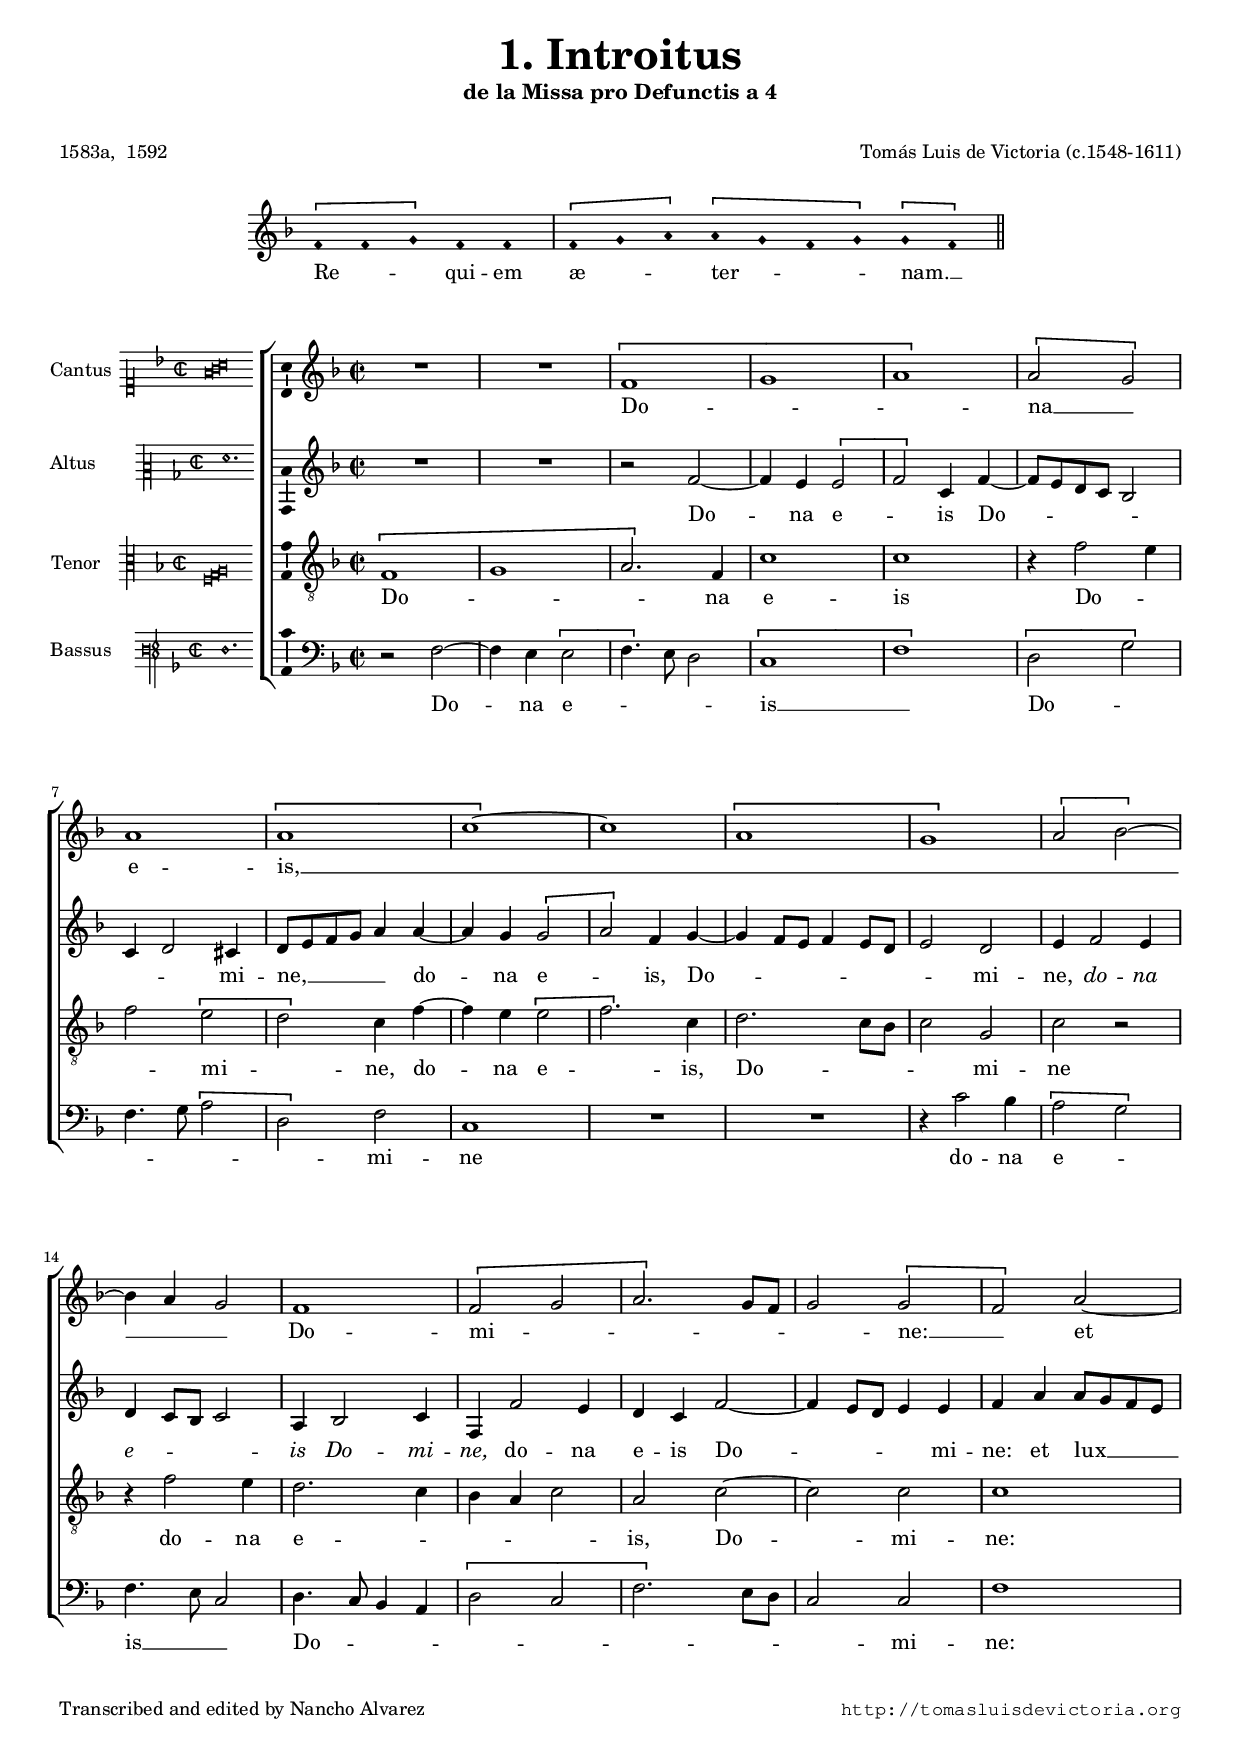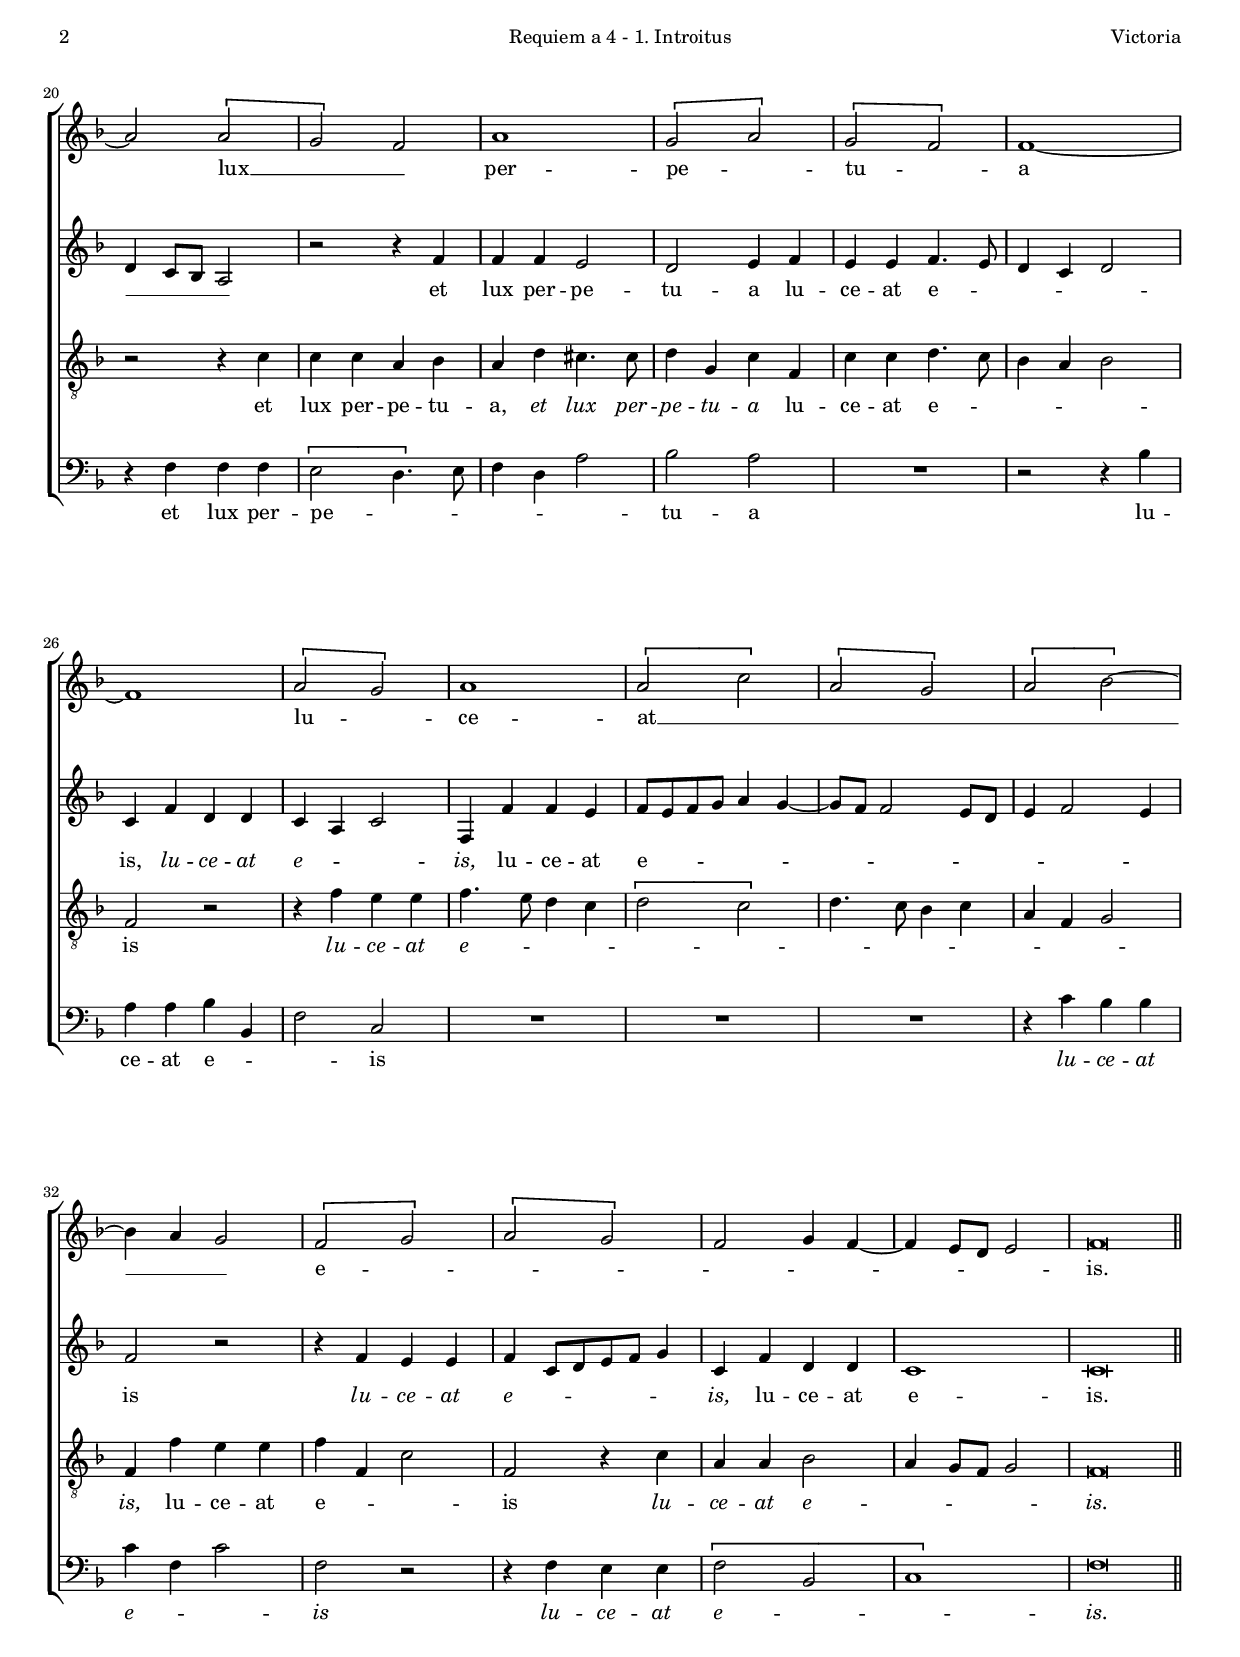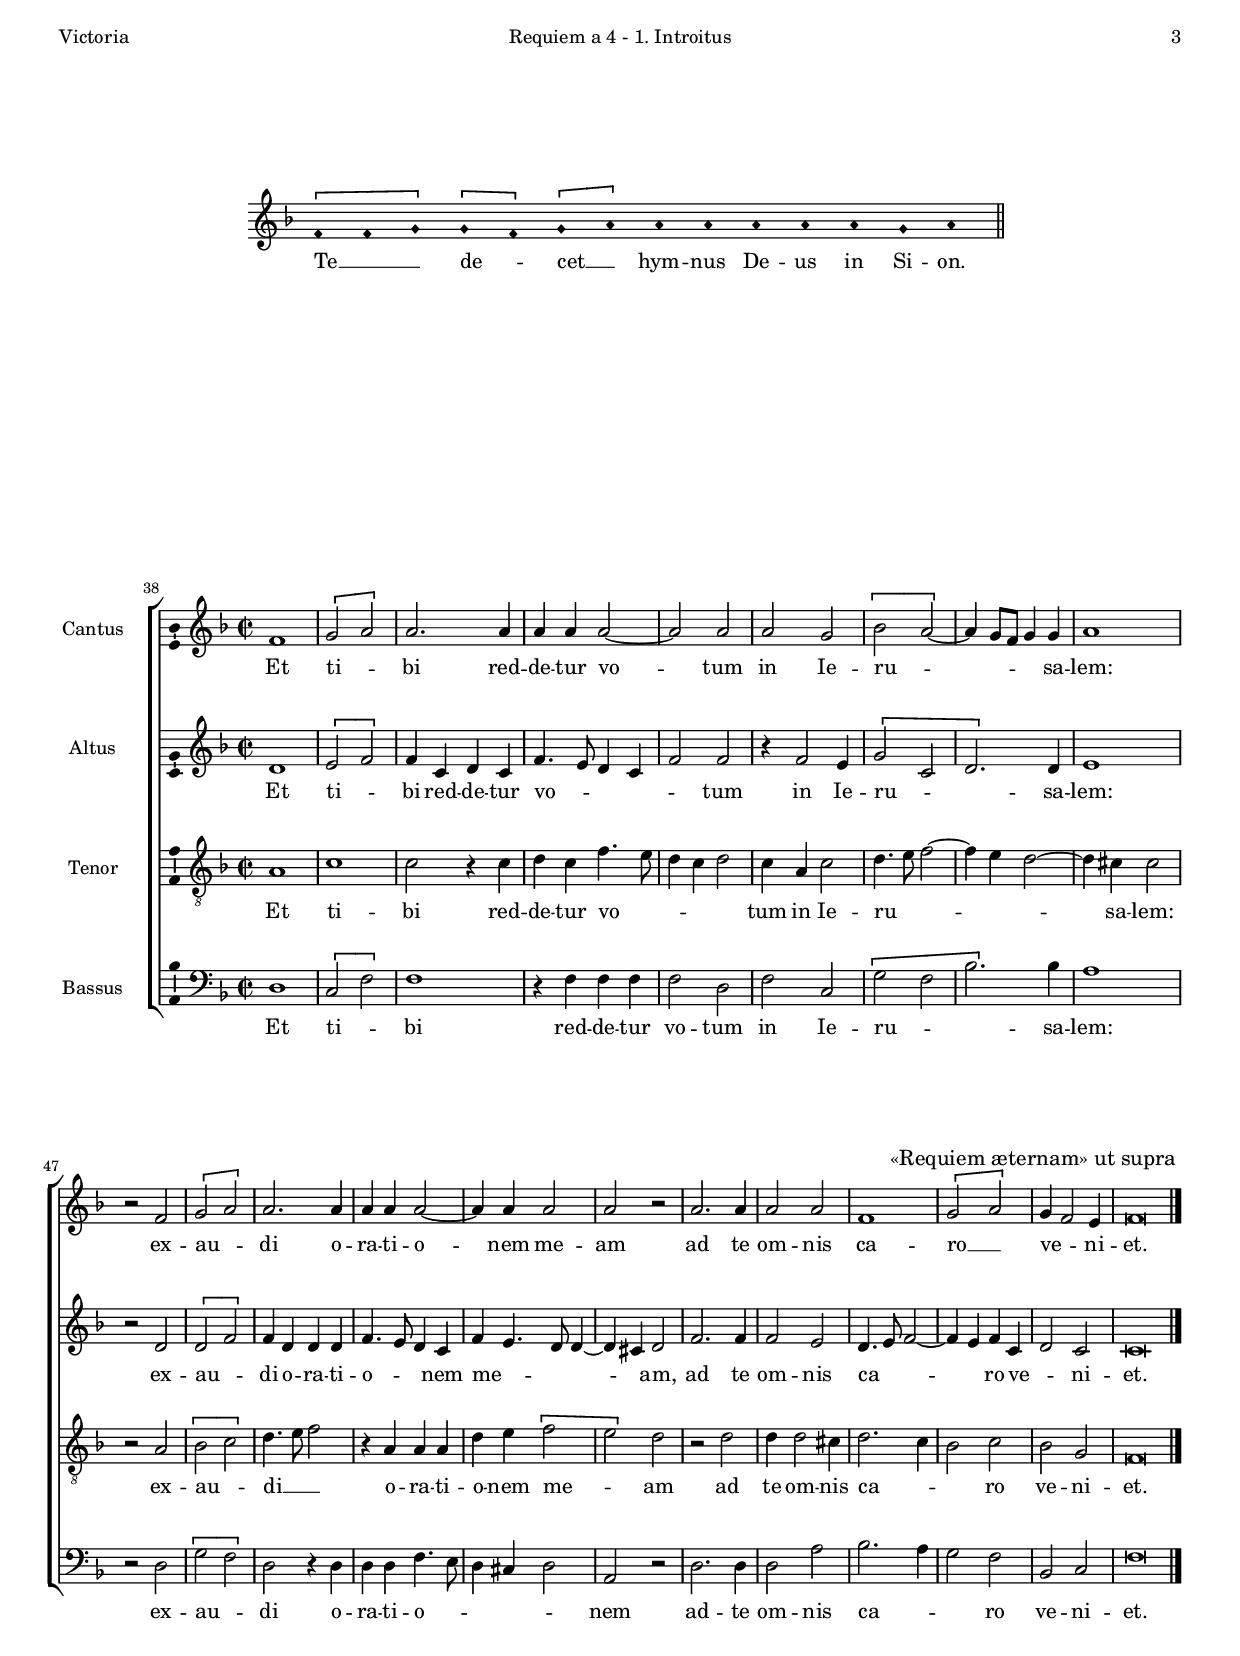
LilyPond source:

\version "2.18.0"

#(set-default-paper-size "a4")
#(set-global-staff-size 16.4)
#(ly:set-option 'point-and-click #f)
%mobile -s15.5 -i3.2 -ball

italicas=\override LyricText.font-shape = #'italic
rectas=\override LyricText.font-shape = #'upright
ss=\once \set suggestAccidentals = ##t
incipitwidth = 20
mtempo={\tempo 4 = 100}
mtempob={\tempo 4 = 50}

htitle="Requiem a 4 - 1. Introitus"
hcomposer="Victoria"

\header {
	title=\markup{\fontsize #3 "1. Introitus"}
	subtitle="de la Missa pro Defunctis a 4"
	subsubtitle=\markup{\null \vspace #1 }
	composer="Tomás Luis de Victoria (c.1548-1611)"
        pdfauthor=\composer
	%opus="(-)"
	poet=\markup{"1583a,  1592"}
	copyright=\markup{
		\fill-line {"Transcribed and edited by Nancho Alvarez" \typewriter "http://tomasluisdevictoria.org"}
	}
%	tagline=""
}

\markup{\null \vspace #.7 }

\score {\transpose c c {
<<
         \new Voice = "canto" {
         	 %\set Staff.instrumentName=""
                 \override Staff.TimeSignature.stencil = #'()
                 \override Stem.transparent = ##t
                 \set Score.timing = ##f
                 \override NoteHead.style = #'neomensural         
                 \clef "treble" 
                 \key f \major
                 \[f'4 f' g'\] f' f' \bar "|"
                 \[f' g' a'\] 
	         \[a' g' f' g'\] 
	         \[g' f'\] 
                 \bar "||"
         }
         \new Lyrics \lyricsto "canto" {
         Re -- _ _ qui -- em æ -- _ _ ter -- _ _ _ nam. __ _
         }
>>
        }%transpose

\layout {
        \override LigatureBracket.padding = #1
        line-width=16\cm 
        indent=3.2\cm
        ragged-right = ##f
        %tablet line-width=16\cm
        %tablet indent=0\cm
}
}

%tablet \pageBreak

global={\key f \major \time 2/2 \skip 1*37 \bar "||"


}

cantus={
	R1*4/4 |
	R1*4/4 |
	\[f'1 |
	g' |
%5
	a'\] |
	\[a'2 g'\] |
	a'1 |
	\[a' |
	c'' ~ \]
%10
	c'' |
	\[a' |
	g'\] |
	\[a'2 bes' ~ \]
	bes'4 a' g'2 |
%15
	f'1 |
	\[f'2 g' |
	a'2.\] g'8 f' |
	g'2 \[g' |
	f'\] a' ~ |
%20
	a' \[a' |
	g'\] f' |
	a'1 |
	\[g'2 a'\] |
	\[g' f'\] |
%25
	f'1 ~ |
	f' |
	\[a'2 g'\] | %\pageBreak
	a'1 |
	\[a'2 c''\] |
%30
	\[a' g'\] |
	\[a' bes' ~ \]
	bes'4 a' g'2 |
	\[f' g'\] |
	\[a' g'\] |
%35
	f' g'4 f' ~ |
	f' e'8 d' e'2 |
	f'\breve*1/2 |
}

altus={
	R1*4/4 |
	R1*4/4 |
	r2 f' ~ |
	f'4 e' \[e'2 |
%5
	f'\] c'4 f' ~ |
	f'8 e' d' c' bes2 |
	c'4 d'2 cis'4 |
	d'8 e' f' g' a'4 a' ~ |
	a' g' \[g'2 |
%10
	a'\] f'4 g' ~ |
	g' f'8 e' f'4 e'8 d' |
	e'2 d' |
	e'4 f'2 e'4 |
	d' c'8 bes c'2 |
%15
	a4 bes2 c'4 |
	f f'2 e'4 |
	d' c' f'2 ~ |
	f'4 e'8 d' e'4 e' |
	f' a' a'8 g' f' e' |
%20
	d'4 c'8 bes a2 |
	r r4 f' |
	f' f' e'2 |
	d' e'4 f' |
	e' e' f'4. e'8 |
%25
	d'4 c' d'2 |
	c'4 f' d' d' |
	c' a c'2 |
	f4 f' f' e' |
	f'8 e' f' g' a'4 g' ~ |
%30
	g'8 f' f'2 e'8 d' |
	e'4 f'2 e'4 |
	f'2 r |
	r4 f' e' e' |
	f'  c'8[ d' e' f'] g'4 |
%35
	c' f' d' d' |
	c'1 |
	c'\breve*1/2 |
}

tenor={
	\[f1 |
	g |
	a2.\] f4 |
	c'1 |
%5
	c' |
	r4 f'2 e'4 |
	f'2 \[e' |
	d'\] c'4 f' ~ |
	f' e' \[e'2 |
%10
	f'2.\] c'4 |
	d'2. c'8 bes |
	c'2 g |
	c' r |
	r4 f'2 e'4 |
%15
	d'2. c'4 |
	bes a c'2 |
	a c' ~ |
	c' c' |
	c'1 |
%20
	r2 r4 c' |
	c' c' a bes |
	a d' cis'4. cis'8 |
	d'4 g c' f |
	c' c' d'4. c'8 |
%25
	bes4 a bes2 |
	f r |
	r4 f' e' e' |
	f'4. e'8 d'4 c' |
	\[d'2 c'\] |
%30
	d'4. c'8 bes4 c' |
	a f g2 |
	f4 f' e' e' |
	f' f c'2 |
	f r4 c' |
%35
	a a bes2 |
	a4 g8 f g2 |
	f\breve*1/2 |
}

bassus={
	r2 f ~ |
	f4 e \[e2 |
	f4.\] e8 d2 |
	\[c1 |
%5
	f\] |
	\[d2 g\] |
	f4. g8 \[a2 |
	d\] f |
	c1 |
%10
	R1*4/4 |
	R1*4/4 |
	r4 c'2 bes4 |
	\[a2 g\] |
	f4. e8 c2 |
%15
	d4. c8 bes,4 a, |
	\[d2 c |
	f2.\] e8 d |
	c2 c |
	f1 |
%20
	r4 f f f |
	\[e2 d4.\] e8 |
	f4 d a2 |
	bes a |
	R1*4/4 |
%25
	r2 r4 bes |
	a a bes bes, |
	f2 c |
	R1*4/4 |
	R1*4/4 |
%30
	R1*4/4 |
	r4 c' bes bes |
	c' f c'2 |
	f r |
	r4 f e e |
%35
	\[f2 bes, |
	c1\] |
	f\breve*1/2 |
}

textocantus=\lyricmode{
Do -- _ _ na __ _ e -- is, __ _ _ _ _ _ _ _ _ _
Do -- mi -- _ _ _ _ _ ne: __ _
et _ lux __ _ _ per -- pe -- _ tu -- _ a _
lu -- _ ce -- at __ _ _ _ _ _ _ _ _ e -- _ _ _ _ _ _ _ _ _ _ is.
}

textoaltus=\lyricmode{
Do -- _ na e -- _ is
Do -- _ _ _ _ _ _ _ mi -- ne, __ _ _ _ _ do -- _ na e -- _ is,
Do -- _ _ _ _ _ _ _ mi -- ne,
\italicas 
do -- na e -- _ _ _ is
Do -- mi -- ne,
\rectas
do -- na e -- is
Do -- _ _ _ _ mi -- ne:
et lux __ _ _ _ _ _ _ _ 
et lux per -- pe -- tu -- a lu -- ce -- at e -- _ _ _ _ is,
\italicas
lu -- ce -- at e -- _ _ is,
\rectas
lu -- ce -- at e -- _ _ _ _ _ _ _ _ _ _ _ _ _ is
\italicas
lu -- ce -- at e -- _ _ _ _ _ is,
\rectas
lu -- ce -- at e -- is.
}

textotenor=\lyricmode{
Do -- _ _ na e -- is
Do -- _ _ mi -- _ ne,
do -- _ na e -- _ is,
Do -- _ _ _ mi -- ne
do -- na e -- _ _ _ _ is,
Do -- _ mi -- ne:
et lux per -- pe -- tu -- a,
\italicas
et lux per -- pe -- tu -- a
\rectas
lu -- ce -- at e -- _ _ _ _ is
\italicas
lu -- ce -- at e -- _ _ _ _ _ _ _ _ _ _ _ _ is,
\rectas
lu -- ce -- at e -- _ _ is
\italicas
lu -- ce -- at e -- _ _ _ _ is.
}

textobassus=\lyricmode{
Do -- _ na e -- _ _ _ is __ _
Do -- _ _ _ _ _ mi -- ne
do -- na e -- _ is __ _ _ 
Do -- _ _ _ _ _ _ _ _ _ mi -- ne:
et lux per -- pe -- _ _ _ _ _ tu -- a
lu -- ce -- at e -- _ _ is
\italicas
lu -- ce -- at e -- _ _ is
lu -- ce -- at e -- _ _ is.
}


incipitcantus=\markup{
	\score{
		{ 
		\set Staff.instrumentName="Cantus "
		\override NoteHead.style = #'neomensural
		\override Staff.TimeSignature.style = #'neomensural
		\cadenzaOn 
		\clef "petrucci-c1"
		\key f \major
		\time 2/2
                \[f'\breve g' a'\]
		} 

	\layout {
       \context {\Voice
               \remove Ligature_bracket_engraver
               \consists Mensural_ligature_engraver
       }
       line-width=\incipitwidth
       indent = 0
}
	}
}

incipitaltus=\markup{
	\score{
		{ 
		\set Staff.instrumentName="Altus       "
		\override NoteHead.style = #'neomensural 
		\override Staff.TimeSignature.style = #'neomensural
		\cadenzaOn 
		\clef "petrucci-c2"
		\key f \major
		\time 2/2
                f'1.*16/3
		}    
	\layout { line-width=\incipitwidth indent = 0 }
	}
}


incipittenor=\markup{
	\score{
		{ 
		\set Staff.instrumentName="Tenor   "
		\override NoteHead.style = #'neomensural 
		\override Staff.TimeSignature.style = #'neomensural
		\cadenzaOn 
		\clef "petrucci-c3"
		\key f \major
		\time 2/2
                \[f\breve g a\] % ennegrecida la ultima
		} 
	\layout {
       \context {\Voice
               \remove Ligature_bracket_engraver
               \consists Mensural_ligature_engraver
       }
       line-width=\incipitwidth
       indent = 0
	}
}
}

incipitbassus=\markup{
	\score{
		{ 
		\set Staff.instrumentName="Bassus    "
		\override NoteHead.style = #'neomensural
		\override Staff.TimeSignature.style = #'neomensural
		\cadenzaOn 
		\clef "petrucci-f3"
		\key f \major
		\time 2/2
                f1.*16/3
		} 
	\layout { line-width=\incipitwidth indent = 0 }
	}
}

%\layout {
%       \context {\Voice
%               \remove Ligature_bracket_engraver
%               \consists Mensural_ligature_engraver
%       }
%       line-width=\incipitwidth
%       indent = 0
%}

\score {\transpose c' c'{
\new ChoirStaff<<

	\new Staff <<\global
	\new Voice="v1" {
		\set Staff.instrumentName=\incipitcantus
		\clef "treble"
		\cantus }
	\new Lyrics \lyricsto "v1" {\textocantus }
	>>

	\new Staff <<\global
	\new Voice="v2" {
		\set Staff.instrumentName=\incipitaltus
		\clef "treble"
		\altus }
	\new Lyrics \lyricsto "v2" {\textoaltus }
	>>
	
	\new Staff <<\global
	\new Voice="v3" {
		\set Staff.instrumentName=\incipittenor
		\clef "G_8"
		\tenor }
	\new Lyrics \lyricsto "v3" {\textotenor }
	>>

	\new Staff <<\global
	\new Voice="v4" {
		\set Staff.instrumentName=\incipitbassus
		\clef "bass"
		\bassus }
	\new Lyrics \lyricsto "v4" {\textobassus }
	>>
	
>>

	} % transpose

\layout{ 
        indent = 3.6\cm
	\context {\Lyrics 
		\override VerticalAxisGroup.staff-affinity = #UP
		\override VerticalAxisGroup.nonstaff-relatedstaff-spacing =
			#'((basic-distance . 0) (minimum-distance . 0) (padding . 1))
		\override LyricText.font-size = #1.2
		\override LyricHyphen.minimum-distance = #0.5
	}
	\context {\Score 
		tempoHideNote = ##t
		\override BarNumber.padding = #2 
	}
	\context {\Voice 
		melismaBusyProperties = #'()
		%autoBeaming = ##f
	}
	\context {\Staff 
                %\RemoveEmptyStaves
                %\override VerticalAxisGroup.remove-first = ##t
		\override VerticalAxisGroup.staff-staff-spacing =
			#'((basic-distance . 11) (minimum-distance . 0) (padding . 1))
		\consists Ambitus_engraver 
		\override LigatureBracket.padding = #1
	}
}

%\midi { \mtempo }

}


\pageBreak

\markup{\null \vspace #2 } %notablet

\score {\transpose c c {
<<
         \new Voice = "canto" {
         	 %\set Staff.instrumentName=""
                 \override Staff.TimeSignature.stencil = #'()
                 \override Stem.transparent = ##t
                 \set Score.timing = ##f
                 \override NoteHead.style = #'neomensural         
                 \clef "treble" 
                 \key f \major
                 \[f'4 f' g'\] \[g' f'\] 
	\[g' a'\] a' a' 
	a' a' a' g' 
	a' 
                 \bar "||"
         }
         \new Lyrics \lyricsto "canto" {
         Te __ _ _ de -- _ cet __ _ hym -- nus De -- us in Si -- on. % Syon
         }
>>
        }%transpose

\layout {
        \override LigatureBracket.padding = #1
        line-width=16\cm 
        indent=3.2\cm
        ragged-right = ##f
        %tablet line-width=16\cm 
        %tablet indent=0\cm

}
}

%tablet \pageBreak

global={
  \set Score.currentBarNumber = #38 \bar "" \bar ""
  \key f \major \time 2/2 \skip 1*21 \bar "|." 

}

cantus={
	f'1 |
	\[g'2 a'\] |
%40
	a'2. a'4 |
	a' a' a'2 ~ |
	a' a' |
	a' g' |
	\[bes' a' ~ \]
%45
	a'4 g'8 f' g'4 g' |
	a'1 |
	r2 f' |
	\[g' a'\] |
	a'2. a'4 |
%50
	a' a' a'2 ~ |
	a'4 a' a'2 |
	a' r |
	a'2. a'4 |
	a'2 a' |
%55
	f'1 |
	\[g'2 a'\] |
	g'4 f'2 e'4 |
	f'\breve*1/2
	\override Score.RehearsalMark.padding = #2
	\override Score.RehearsalMark.self-alignment-X = #right
	\mark \markup{\smaller "«Requiem æternam» ut supra"}
}

altus={
	d'1 |
	\[e'2 f'\] |
%40
	f'4 c' d' c' |
	f'4. e'8 d'4 c' |
	f'2 f' |
	r4 f'2 e'4 |
	\[g'2 c' |
%45
	d'2.\] d'4 |
	e'1 |
	r2 d' |
	\[d' f'\] |
	f'4 d' d' d' |
%50
	f'4. e'8 d'4 c' |
	f' e'4. d'8 d'4 ~ |
	d' cis' d'2 |
	f'2. f'4 |
	f'2 e' |
%55
	d'4. e'8 f'2 ~ |
	f'4 e' f' c' |
	d'2 c' |
	c'\breve*1/2
}

tenor={
	a1 |
	c' |
%40
	c'2 r4 c' |
	d' c' f'4. e'8 |
	d'4 c' d'2 |
	c'4 a c'2 |
	d'4. e'8 f'2 ~ |
%45
	f'4 e' d'2 ~ |
	d'4 cis' cis'2 |
	r a |
	\[bes c'\] |
	d'4. e'8 f'2 |
%50
	r4 a a a |
	d' e' \[f'2 |
	e'\] d' |
	r d' |
	d'4 d'2 cis'4 |
%55
	d'2. c'4 |
	bes2 c' |
	bes g |
	f\breve*1/2
}

bassus={
	d1 |
	\[c2 f\] |
%40
	f1 |
	r4 f f f |
	f2 d |
	f c |
	\[g f |
%45
	bes2.\] bes4 |
	a1 |
	r2 d |
	\[g f\] |
	d r4 d |
%50
	d d f4. e8 |
	d4 cis d2 |
	a, r |
	d2. d4 |
	d2 a |
%55
	bes2. a4 |
	g2 f |
	bes, c |
	f\breve*1/2
}

textocantus=\lyricmode{
Et ti -- _ bi red -- de -- tur vo -- _ tum in Ie -- ru -- _ _ _ _ _ sa -- lem: % Hye
ex -- au -- _ di o -- ra -- ti -- o -- _ nem me -- am
ad te om -- nis ca -- ro __ _ ve -- _ ni -- et.
}

textoaltus=\lyricmode{
Et ti -- _ bi red -- de -- tur vo -- _ _ _ _ tum
in Ie -- ru -- _ _ sa -- lem:
ex -- au -- _ di o -- ra -- ti -- o -- _ _ nem me -- _ _ _ _ _ am,
ad te om -- nis ca -- _ _ _ _ ro ve -- _ ni -- et.
}

textotenor=\lyricmode{
Et ti -- bi red -- de -- tur vo -- _ _ _ _ tum in Ie -- ru -- _ _ _ _ _ _ sa -- lem:
ex -- au -- _ di __ _ _ 
o -- ra -- ti -- o -- nem me -- _ am
ad te om -- nis ca -- _ _ ro ve -- ni -- et.
}

textobassus=\lyricmode{
Et ti -- _ bi red -- de -- tur vo -- tum in Ie -- ru -- _ _ sa -- lem:
ex -- au -- _ di o -- ra -- ti -- o -- _ _ _ _ nem 
ad -- te om -- nis ca -- _ _ ro ve -- ni -- et.
}


\score {\transpose c' c'{
\new ChoirStaff<<

        \new Staff <<\global
        \new Voice="v1" {
                \set Staff.instrumentName="Cantus "
                \clef "treble"
                \cantus }
        \new Lyrics \lyricsto "v1" {\textocantus }
        >>

        \new Staff <<\global
        \new Voice="v2" {
                \set Staff.instrumentName="Altus "
                \clef "treble"
                \altus }
        \new Lyrics \lyricsto "v2" {\textoaltus }
        >>
        
        \new Staff <<\global
        \new Voice="v3" {
                \set Staff.instrumentName="Tenor "
                \clef "G_8"
                \tenor }
        \new Lyrics \lyricsto "v3" {\textotenor }
        >>

        \new Staff <<\global
        \new Voice="v4" {
                \set Staff.instrumentName="Bassus "
                \clef "bass"
                \bassus }
        \new Lyrics \lyricsto "v4" {\textobassus }
        >>
        
>>

        }%transpose

\layout{ 
        indent=1.7\cm
        \context {\Lyrics 
                \override VerticalAxisGroup.staff-affinity = #UP
                \override VerticalAxisGroup.nonstaff-relatedstaff-spacing =
                       #'((basic-distance . 0) (minimum-distance . 0) (padding . 1))
                \override LyricText.font-size = #1.2
                \override LyricHyphen.minimum-distance = #0.5
        }
        \context {\Score 
                tempoHideNote = ##t
                \override BarNumber.padding = #2 
        }
        \context {\Voice 
                melismaBusyProperties = #'()
                %autoBeaming = ##f
        }
        \context {\Staff 
               %\RemoveEmptyStaves
               %\override VerticalAxisGroup.remove-first = ##t
                \override VerticalAxisGroup.staff-staff-spacing =
                        #'((basic-distance . 11) (minimum-distance . 0) (padding . 1))
                \consists Ambitus_engraver 
                \override LigatureBracket.padding = #1
        }
}

%\midi { \mtempo }

}


\paper{
	evenHeaderMarkup=\markup  \fill-line { \fromproperty #'page:page-number-string \htitle \hcomposer }
	oddHeaderMarkup= \markup  \fill-line { \on-the-fly #not-first-page \hcomposer \on-the-fly #not-first-page \htitle \on-the-fly #not-first-page \fromproperty #'page:page-number-string }
	%system-count=20
	%page-count = 8
	ragged-last-bottom = ##f
	indent=3.8\cm
	system-system-spacing =
	#'((basic-distance . 20) (minimum-distance . 0) (padding . 5))
	top-system-spacing = % header
	#'((basic-distance . 10) (minimum-distance . 0) (padding . 0))
	last-bottom-spacing = % footer
	#'((basic-distance . 14) (minimum-distance . 0) (padding . 0))
	markup-system-spacing.padding = #1.5
}
